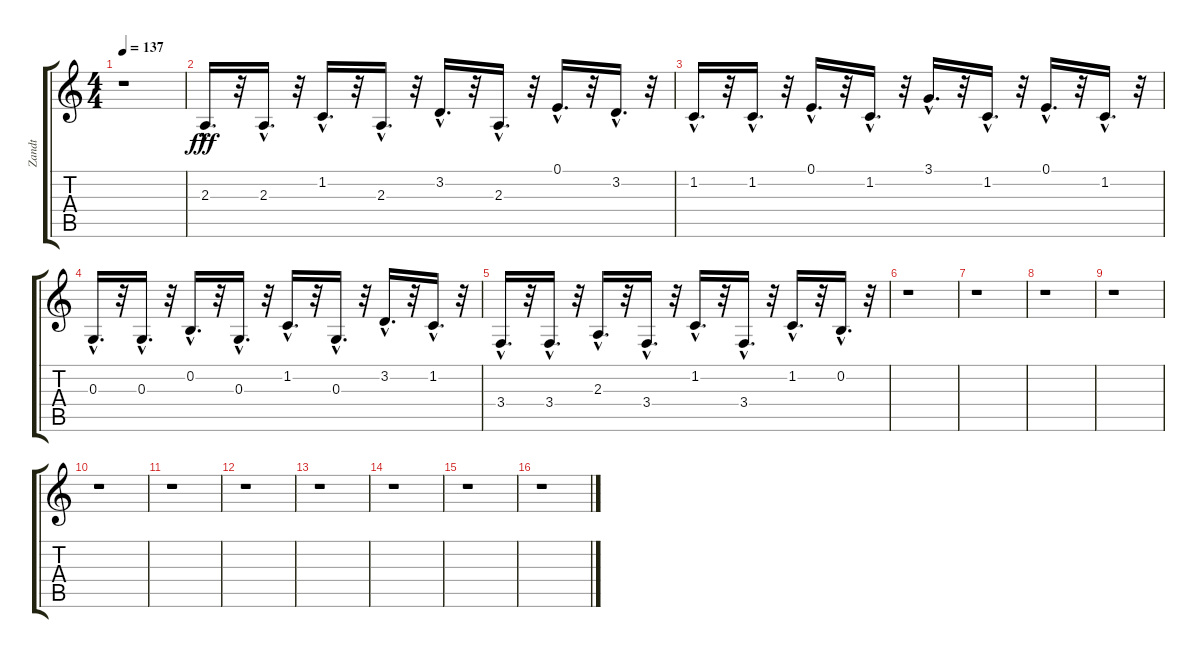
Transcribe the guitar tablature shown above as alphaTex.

\track (" Zandt" " Zandt") {instrument lead2sawtooth}
\staff {score tabs}
\tuning (E4 B3 G3 D3 A2 E2) {hide}
\ts (4 4)
\tempo 137
\clef g2
\ks c
r.1{dy fff} |
2.3{hac}.16{d} r.32 2.3{hac}.16{d} r.32 1.2{hac}.16{d} r.32 2.3{hac}.16{d} r.32 3.2{hac}.16{d} r.32 2.3{hac}.16{d} r.32 0.1{hac}.16{d} r.32 3.2{hac}.16{d} r.32 |
1.2{hac}.16{d} r.32 1.2{hac}.16{d} r.32 0.1{hac}.16{d} r.32 1.2{hac}.16{d} r.32 3.1{hac}.16{d} r.32 1.2{hac}.16{d} r.32 0.1{hac}.16{d} r.32 1.2{hac}.16{d} r.32 |
0.3{hac}.16{d} r.32 0.3{hac}.16{d} r.32 0.2{hac}.16{d} r.32 0.3{hac}.16{d} r.32 1.2{hac}.16{d} r.32 0.3{hac}.16{d} r.32 3.2{hac}.16{d} r.32 1.2{hac}.16{d} r.32 |
3.4{hac}.16{d} r.32 3.4{hac}.16{d} r.32 2.3{hac}.16{d} r.32 3.4{hac}.16{d} r.32 1.2{hac}.16{d} r.32 3.4{hac}.16{d} r.32 1.2{hac}.16{d} r.32 0.2{hac}.16{d} r.32 |
r.1 |
r.1 |
r.1 |
r.1 |
r.1 |
r.1 |
r.1 |
r.1 |
r.1 |
r.1 |
r.1
